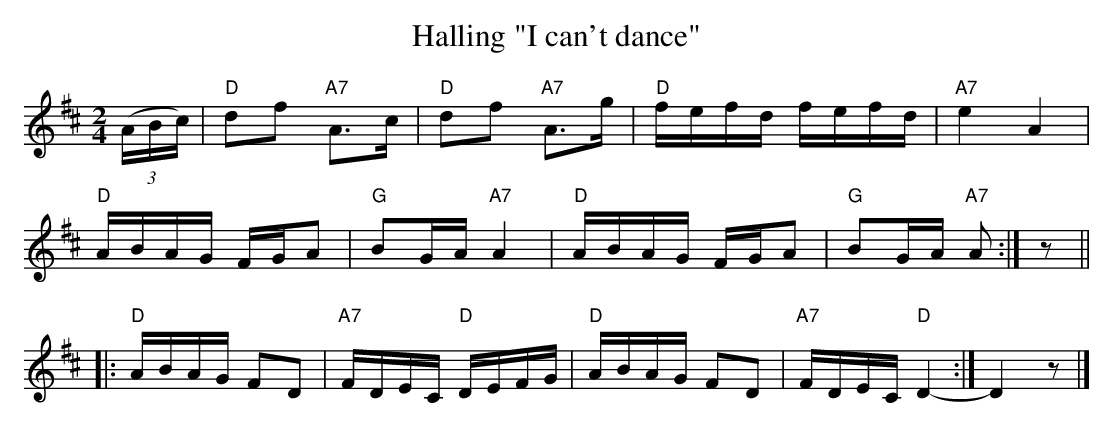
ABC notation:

X:1
T: Halling "I can't dance"
M: 2/4
L: 1/16
K: D
((3ABc) \
| "D"d2f2 "A7"A3c | "D"d2f2 "A7"A3g | "D"fefd fefd | "A7"e4 A4 |
  "D"ABAG FGA2 | "G"B2GA "A7"A4 | "D"ABAG FGA2 | "G"B2GA "A7"A2 :| z2 ||
|: "D"ABAG F2D2 | "A7"FDEC "D"DEFG | "D"ABAG F2D2 | "A7"FDEC "D"D4- :| D4 z2 |]
